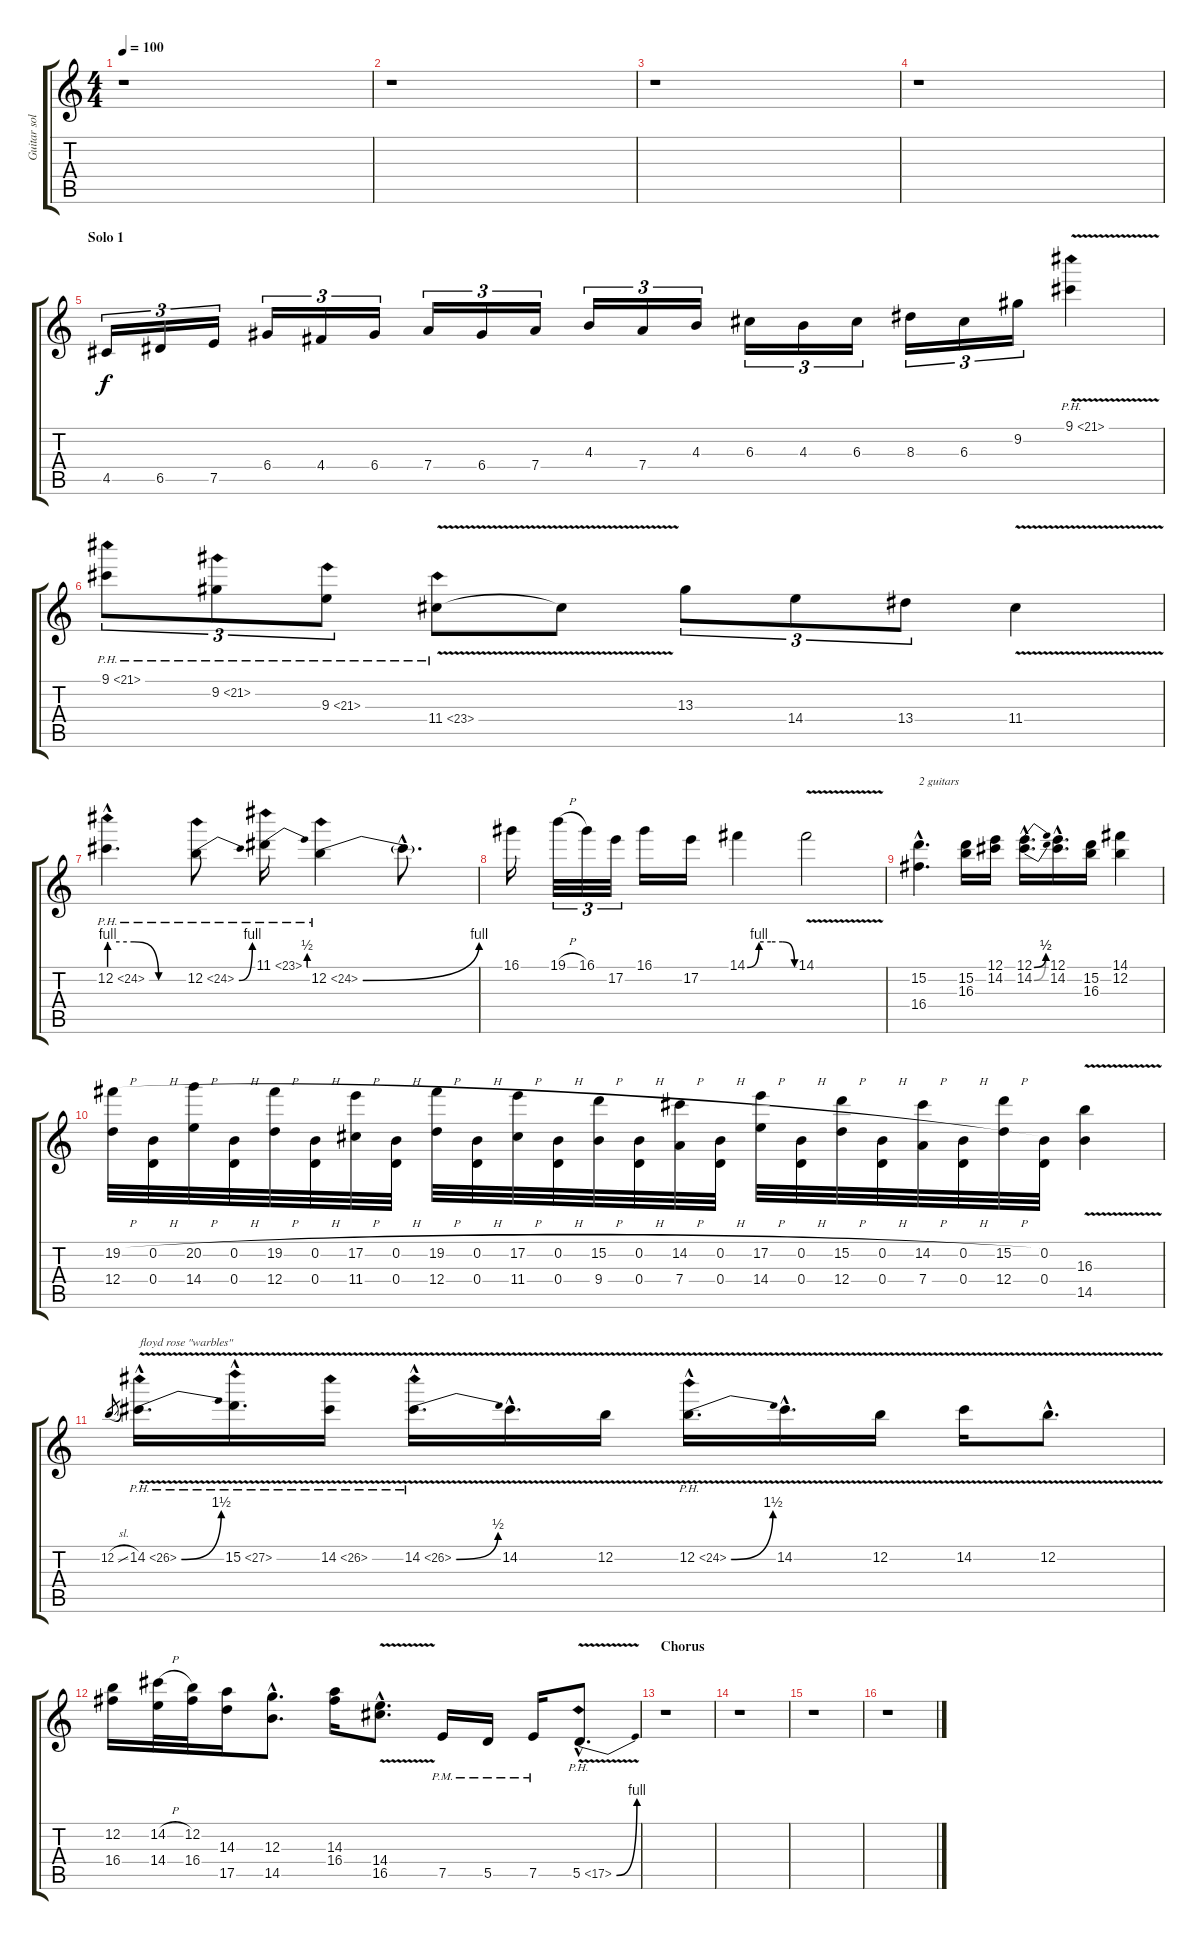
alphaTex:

\track ("Guitar solos" "Guitar sol") {instrument distortionguitar}
\staff {score tabs}
\tuning (E4 B3 G3 D3 A2 E2) {hide}
\ts (4 4)
\tempo 100
\clef g2
\ks c
r.1{dy f} |
r.1 |
r.1 |
r.1 |
\section ("" "Solo 1")
4.5.16{tu (3 2)} 6.5.16{tu (3 2)} 7.5.16{tu (3 2)} 6.4.16{tu (3 2)} 4.4.16{tu (3 2)} 6.4.16{tu (3 2)} 7.4.16{tu (3 2)} 6.4.16{tu (3 2)} 7.4.16{tu (3 2)} 4.3.16{tu (3 2)} 7.4.16{tu (3 2)} 4.3.16{tu (3 2)} 6.3.16{tu (3 2)} 4.3.16{tu (3 2)} 6.3.16{tu (3 2)} 8.3.16{tu (3 2)} 6.3.16{tu (3 2)} 9.2.16{tu (3 2)} 9.1{ph 12 v}.4 |
9.1{ph 12}.8{tu (3 2)} 9.2{ph 12}.8{tu (3 2)} 9.3{ph 12}.8{tu (3 2)} 11.4{ph 12 v}.8 11.4{t}.8 13.3.8{tu (3 2)} 14.4.8{tu (3 2)} 13.4.8{tu (3 2)} 11.4{v}.4 |
12.2{be (custom 0 4 20 4 40 0 60 0) ph 12 hac}.4{d} 12.2{be (bend 0 0 60 4) ph 12}.8 11.1{be (bend 0 0 60 2) ph 12}.16 12.2{be (bend 0 0 60 4) ph 12}.4 12.2{hac t}.8{d} |
16.1.16 19.1{h}.32{tu (3 2)} 16.1.32{tu (3 2)} 17.2.32{tu (3 2)} 16.1.16 17.2.16 14.1{be (custom 0 0 15 4 30 4 45 4 60 0)}.4 14.1{v}.2 |
(15.2{hac} 16.4{hac}).4{d txt "2 guitars"} (15.2 16.3).16 (12.1 14.2).16 (12.1{be (bend 0 0 60 2) hac} 14.2{be (bend 0 0 60 2) hac}).16{d} (12.1{hac} 14.2{hac}).16{d} (15.2 16.3).16 (14.1 12.2).4 |
(19.2{h} 12.4).32 (0.2{h} 0.4).32 (20.2{h} 14.4).32 (0.2{h} 0.4).32 (19.2{h} 12.4).32 (0.2{h} 0.4).32 (17.2{h} 11.4).32 (0.2{h} 0.4).32 (19.2{h} 12.4).32 (0.2{h} 0.4).32 (17.2{h} 11.4).32 (0.2{h} 0.4).32 (15.2{h} 9.4).32 (0.2{h} 0.4).32 (14.2{h} 7.4).32 (0.2{h} 0.4).32 (17.2{h} 14.4).32 (0.2{h} 0.4).32 (15.2{h} 12.4).32 (0.2{h} 0.4).32 (14.2{h} 7.4).32 (0.2{h} 0.4).32 (15.2{h} 12.4).32 (0.2 0.4).32 (16.3{v} 14.5).4 |
12.2{sl}.8{gr} 14.2{be (bend 0 0 60 6) ph 12 v hac}.16{d txt "floyd rose \"warbles\""} 15.2{ph 12 v hac}.16{d} 14.2{ph 12 v}.16 14.2{be (bend 0 0 60 2) ph 12 v hac}.16{d} 14.2{v hac}.16{d} 12.2{v}.16 12.2{be (bend 0 0 60 6) ph 12 v hac}.16{d} 14.2{v hac}.16{d} 12.2{v}.16 14.2{v}.16 12.2{v hac}.8{d} |
(12.2 16.4).16 (14.2{h} 14.4).32 (12.2 16.4).32 (14.3 17.5).16 (12.3{hac} 14.5{hac}).8{d} (14.3 16.4).16 (14.4{v hac} 16.5{v hac}).8{d} 7.5{pm}.16 5.5{pm}.16 7.5{pm}.16 5.5{be (bend 0 0 60 4) ph 12 v hac}.8{d} |
\section ("" "Chorus")
r.1 |
r.1 |
r.1 |
r.1
